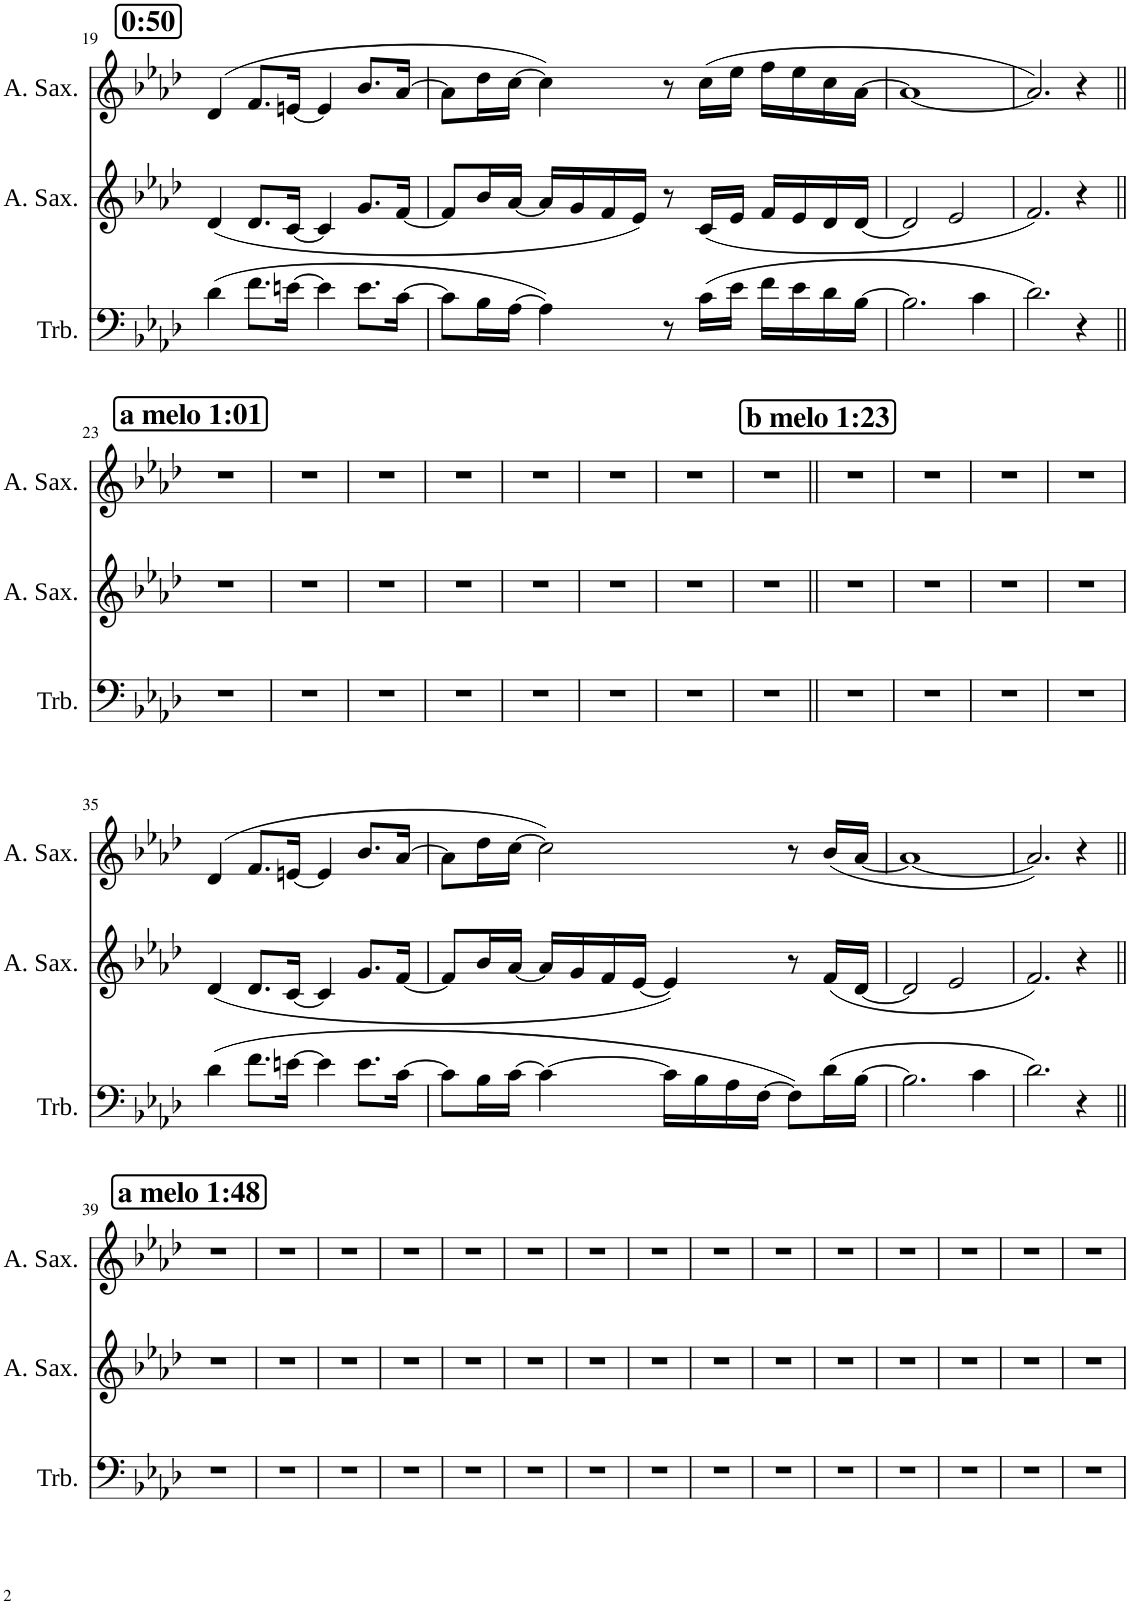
**kern	**kern	**kern
*part3	*part2	*part1
*staff3	*staff2	*staff1
*I"Trombone	*I"Alto Saxophone	*I"Alto Saxophone
*I'Trb.	*I'A. Sax.	*I'A. Sax.
!!LO:PB:g=z
*clefF4	*clefG2	*clefG2
*	*ITrd5c9	*ITrd5c9
*k[b-e-a-d-]	*k[b-e-a-d-]	*k[b-e-a-d-]
*M4/4	*M4/4	*
!!LO:REH:place=s1:a:B:cj:fs=14:t=0&colon;50
=19	=19	=19
(4d-\	(4d-/	(4d-/
8.f\L	8.d-/L	8.f/L
[16en\Jk	[16c/Jk	[16en/Jk
4e\]	4c/]	4e/]
8.e\L	8.g/L	8.b-/L
[16c\Jk	[16f/Jk	[16a-/Jk
=20	=20	=20
8c\L]	8f/L]	8a-\L]
16B-\L	16b-/L	16dd-\L
[16A-\JJ	[16a-/JJ	[16cc\JJ
4A-\])	16a-/LL]	4cc\])
.	16g/	.
.	16f/	.
.	16e-/JJ)	.
8r	8r	8r
(16c\LL	(16c/LL	(16cc\LL
16e-\JJ	16e-/JJ	16ee-\JJ
16f\LL	16f/LL	16ff\LL
16e-\	16e-/	16ee-\
16d-\	16d-/	16cc\
[16B-\JJ	[16d-/JJ	[16a-\JJ
=21	=21	=21
2.B-\]	2d-/]	1a-_
.	2e-/	.
4c\	.	.
=22	=22	=22
2.d-\)	2.f/)	2.a-/])
4r	4r	4r
!!LO:LB:g=z
!!LO:REH:place=s1:a:B:cj:fs=14:t=a melo 1&colon;01
=23||	=23||	=23||
1r	1r	1r
=24	=24	=24
1r	1r	1r
=25	=25	=25
1r	1r	1r
=26	=26	=26
1r	1r	1r
=27	=27	=27
1r	1r	1r
=28	=28	=28
1r	1r	1r
=29	=29	=29
1r	1r	1r
=30	=30	=30
1r	1r	1r
!!LO:REH:place=s1:a:B:cj:fs=14:t=b melo 1&colon;23
=31||	=31||	=31||
1r	1r	1r
=32	=32	=32
1r	1r	1r
=33	=33	=33
1r	1r	1r
=34	=34	=34
1r	1r	1r
!!LO:LB:g=z
=35	=35	=35
(4d-\	(4d-/	(4d-/
8.f\L	8.d-/L	8.f/L
[16en\Jk	[16c/Jk	[16en/Jk
4e\]	4c/]	4e/]
8.e\L	8.g/L	8.b-/L
[16c\Jk	[16f/Jk	[16a-/Jk
=36	=36	=36
8c\L]	8f/L]	8a-\L]
16B-\L	16b-/L	16dd-\L
[16c\JJ	[16a-/JJ	[16cc\JJ
4c\_	16a-/LL]	2cc\])
.	16g/	.
.	16f/	.
.	[16e-/JJ	.
16c\LL]	4e-/])	.
16B-\	.	.
16A-\	.	.
[16F\JJ	.	.
8F\L])	8r	8r
(16d-\L	(16f/LL	(16b-/LL
[16B-\JJ	[16d-/JJ	[16a-/JJ
=37	=37	=37
2.B-\]	2d-/]	1a-_
.	2e-/	.
4c\	.	.
=38	=38	=38
2.d-\)	2.f/)	2.a-/])
4r	4r	4r
!!LO:LB:g=z
!!LO:REH:place=s1:a:B:cj:fs=14:t=a melo 1&colon;48
=39||	=39||	=39||
1r	1r	1r
=40	=40	=40
1r	1r	1r
=41	=41	=41
1r	1r	1r
=42	=42	=42
1r	1r	1r
=43	=43	=43
1r	1r	1r
=44	=44	=44
1r	1r	1r
=45	=45	=45
1r	1r	1r
=46	=46	=46
1r	1r	1r
=47	=47	=47
1r	1r	1r
=48	=48	=48
1r	1r	1r
=49	=49	=49
1r	1r	1r
=50	=50	=50
1r	1r	1r
=51	=51	=51
1r	1r	1r
=52	=52	=52
1r	1r	1r
=53	=53	=53
1r	1r	1r
=	=	=
*-	*-	*-
